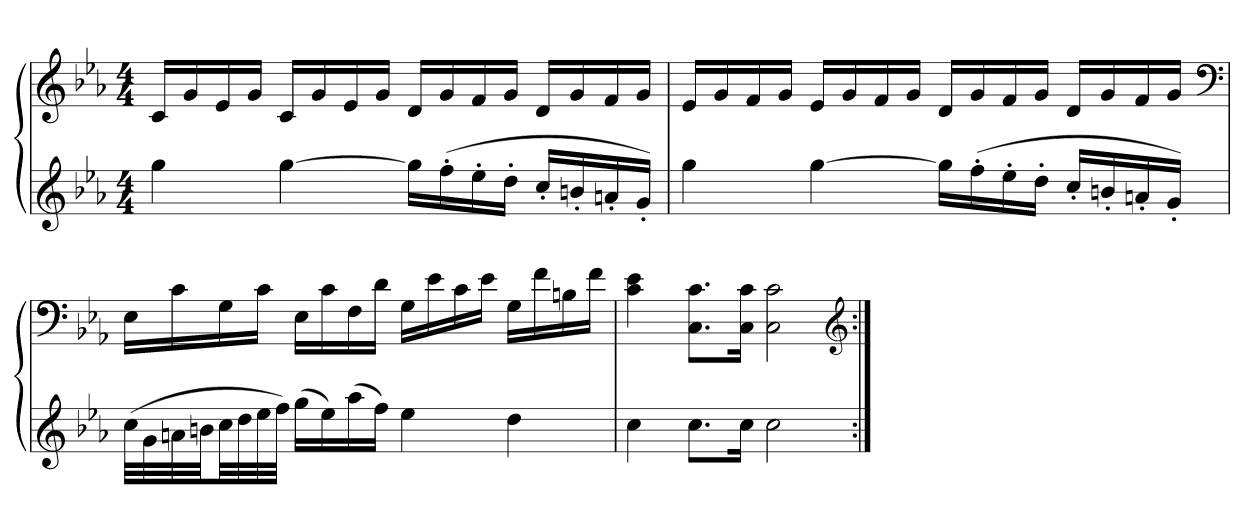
**kern	**kern
*part1	*part1
*staff2	*staff1
*clefG2	*clefG2
*k[b-e-a-]	*k[b-e-a-]
*c:	*c:
*M4/4	*M4/4
=	=
4gg	16cLL
.	16g
.	16e-
.	16gJJ
[4gg	16cLL
.	16g
.	16e-
.	16gJJ
16ggLL]	16dLL
(16ff'	16g
16ee-'	16f
16dd'JJ	16gJJ
16cc'LL	16dLL
16bn'	16g
16an'	16f
16g'JJ)	16gJJ
=	=
4gg	16e-LL
.	16g
.	16f
.	16gJJ
[4gg	16e-LL
.	16g
.	16f
.	16gJJ
16ggLL]	16dLL
(16ff'	16g
16ee-'	16f
16dd'JJ	16gJJ
16cc'LL	16dLL
16bn'	16g
16an'	16f
16g'JJ)	16gJJ
*	*clefF4
=	=
(32ccLLL	16E-LL
32g	.
32an	16c
32bnJJ	.
32ccLL	16G
32dd	.
32ee-	16cJJ
32ffJJJ)	.
(16ggLL	16E-LL
16ee-)	16c
(16aa-	16F
16ffJJ)	16dJJ
4ee-	16GLL
.	16e-
.	16c
.	16e-JJ
4dd	16GLL
.	16f
.	16Bn
.	16fJJ
=	=
4cc	4c 4e-
8.ccL	8.C 8.cL
16ccJk	16C 16cJk
2cc	2C 2c
*	*clefG2
=:|!	=:|!
*-	*-
